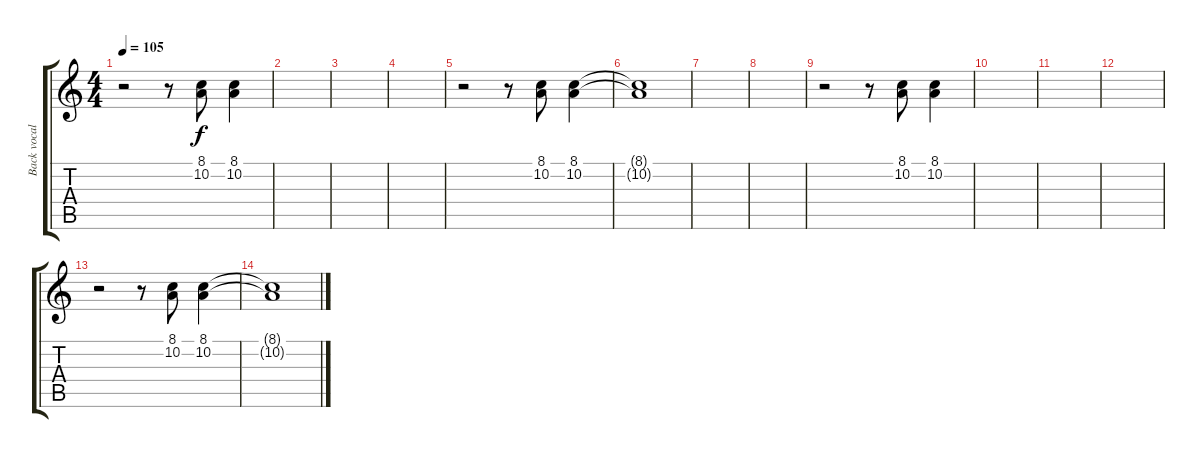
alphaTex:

\track ("Back vocals" "Back vocal") {instrument voiceoohs}
\staff {score tabs}
\tuning (E4 B3 G3 D3 A2 E2) {hide}
\ts (4 4)
\tempo 105
\clef g2
\ks c
r.2{dy f} r.8 (8.1 10.2).8 (8.1 10.2).4 |
|
|
|
r.2 r.8 (8.1 10.2).8 (8.1 10.2).4 |
(8.1{t} 10.2{t}).1 |
|
|
r.2 r.8 (8.1 10.2).8 (8.1 10.2).4 |
|
|
|
r.2 r.8 (8.1 10.2).8 (8.1 10.2).4 |
(8.1{t} 10.2{t}).1
